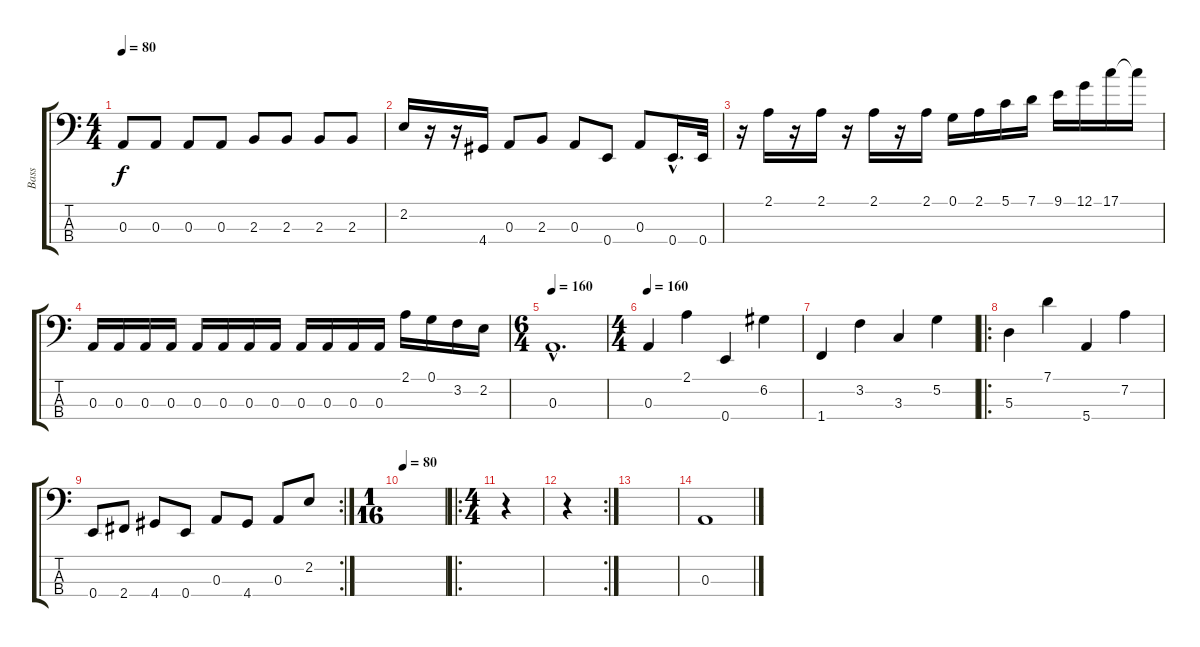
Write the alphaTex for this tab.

\track ("Bass" "Bass") {instrument electricbassfinger}
\staff {score tabs}
\tuning (G2 D2 A1 E1) {hide}
\ts (4 4)
\tempo 80
\clef f4
\ks c
0.3.8{dy f} 0.3.8 0.3.8 0.3.8 2.3.8 2.3.8 2.3.8 2.3.8 |
2.2.16 r.16 r.16 4.4.16 0.3.8 2.3.8 0.3.8 0.4.8 0.3.8 0.4{hac}.16{d} 0.4.32 |
r.16 2.1.16 r.16 2.1.16 r.16 2.1.16 r.16 2.1.16 0.1.16 2.1.16 5.1.16 7.1.16 9.1.16 12.1.16 17.1.16 17.1{t}.16 |
0.3.16 0.3.16 0.3.16 0.3.16 0.3.16 0.3.16 0.3.16 0.3.16 0.3.16 0.3.16 0.3.16 0.3.16 2.1.16 0.1.16 3.2.16 2.2.16 |
\ts (6 4)
\tempo 160
0.3{hac}.1{d instrument stringensemble2} |
\ts (4 4)
\tempo 160
0.3.4{instrument stringensemble1} 2.1.4 0.4.4 6.2.4 |
1.4.4 3.2.4 3.3.4 5.2.4 |
\ro
5.3.4 7.1.4 5.4.4 7.2.4 |
\rc 2
0.4.8 2.4.8 4.4.8 0.4.8 0.3.8 4.4.8 0.3.8 2.2.8 |
\ts (1 16)
\tempo 80
|
\ro
\ts (4 4)
r.4 |
\rc 2
r.4 |
|
0.3.1
